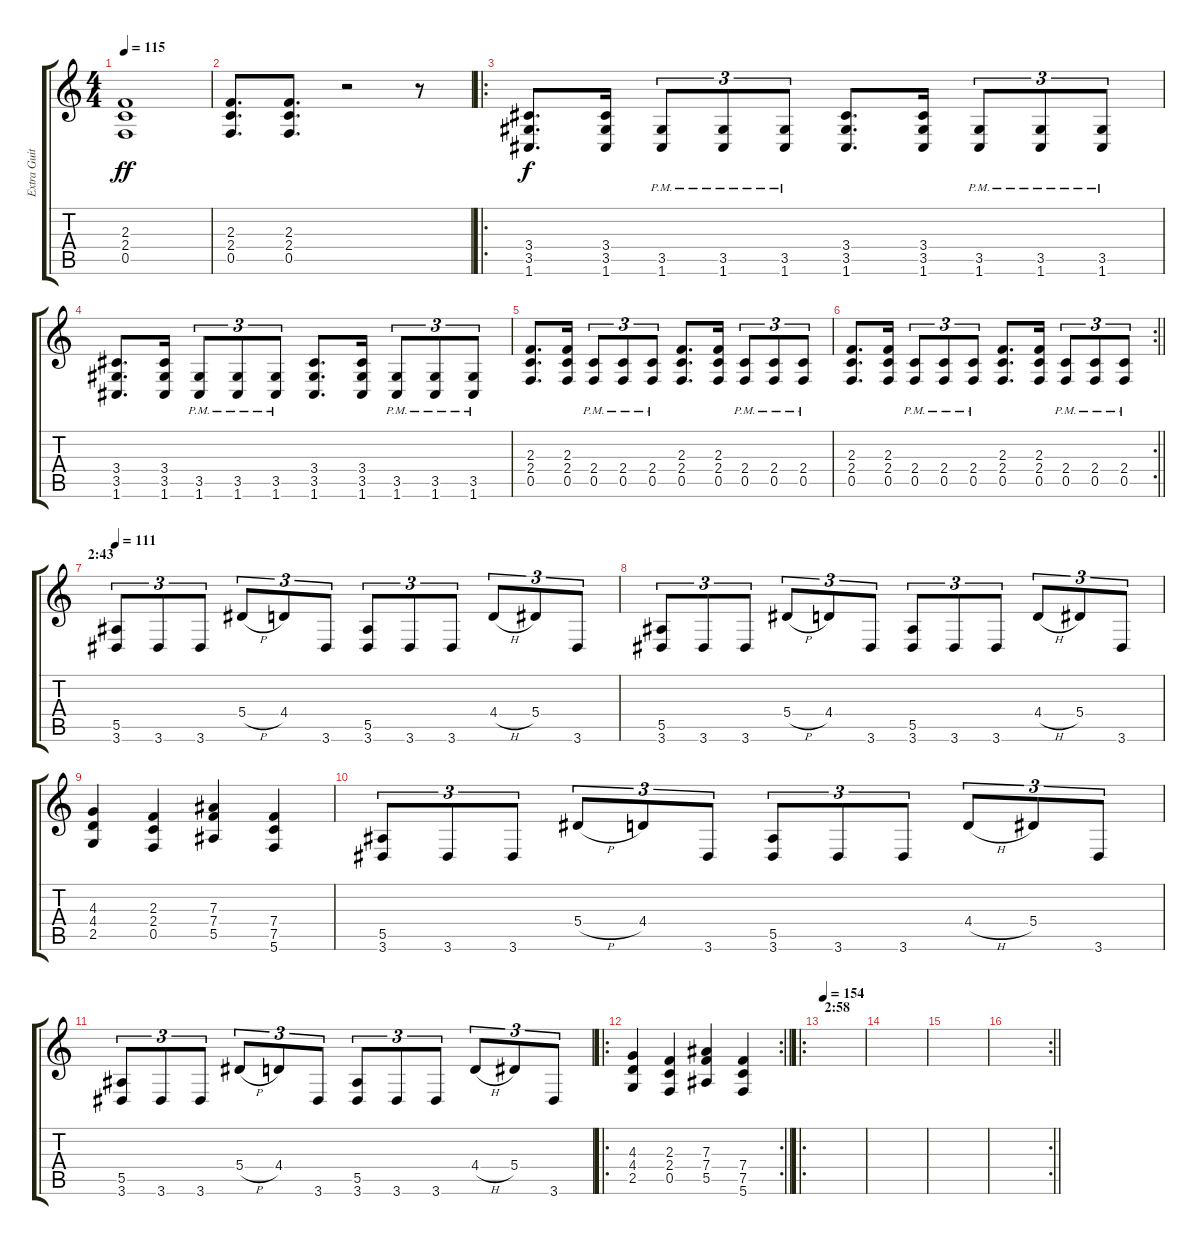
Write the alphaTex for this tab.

\track ("Extra Guitar" "Extra Guit") {instrument distortionguitar}
\staff {score tabs}
\tuning (C4 G3 Eb3 Bb2 F2 C2) {hide}
\ts (4 4)
\tempo 115
\clef g2
\ks c
(2.3 2.4 0.5).1{dy ff} |
(2.3 2.4 0.5).8{d} (2.3 2.4 0.5).8{d} r.2 r.8 |
\ro
(3.4 3.5 1.6).8{d dy f} (3.4 3.5 1.6).16 (3.5 1.6{pm}).8{tu (3 2)} (3.5 1.6{pm}).8{tu (3 2)} (3.5 1.6{pm}).8{tu (3 2)} (3.4 3.5 1.6).8{d} (3.4 3.5 1.6).16 (3.5 1.6{pm}).8{tu (3 2)} (3.5 1.6{pm}).8{tu (3 2)} (3.5 1.6{pm}).8{tu (3 2)} |
(3.4 3.5 1.6).8{d} (3.4 3.5 1.6).16 (3.5 1.6{pm}).8{tu (3 2)} (3.5 1.6{pm}).8{tu (3 2)} (3.5 1.6{pm}).8{tu (3 2)} (3.4 3.5 1.6).8{d} (3.4 3.5 1.6).16 (3.5 1.6{pm}).8{tu (3 2)} (3.5 1.6{pm}).8{tu (3 2)} (3.5 1.6{pm}).8{tu (3 2)} |
(2.3 2.4 0.5).8{d} (2.3 2.4 0.5).16 (2.4{pm} 0.5{pm}).8{tu (3 2)} (2.4{pm} 0.5{pm}).8{tu (3 2)} (2.4{pm} 0.5{pm}).8{tu (3 2)} (2.3 2.4 0.5).8{d} (2.3 2.4 0.5).16 (2.4{pm} 0.5{pm}).8{tu (3 2)} (2.4{pm} 0.5{pm}).8{tu (3 2)} (2.4{pm} 0.5{pm}).8{tu (3 2)} |
\rc 2
\barLineRight lightlight
(2.3 2.4 0.5).8{d} (2.3 2.4 0.5).16 (2.4{pm} 0.5{pm}).8{tu (3 2)} (2.4{pm} 0.5{pm}).8{tu (3 2)} (2.4{pm} 0.5{pm}).8{tu (3 2)} (2.3 2.4 0.5).8{d} (2.3 2.4 0.5).16 (2.4{pm} 0.5{pm}).8{tu (3 2)} (2.4{pm} 0.5{pm}).8{tu (3 2)} (2.4{pm} 0.5{pm}).8{tu (3 2)} |
\section ("" "2:43")
\tempo 111
(5.5 3.6).8{tu (3 2)} 3.6.8{tu (3 2)} 3.6.8{tu (3 2)} 5.4{h}.8{tu (3 2)} 4.4.8{tu (3 2)} 3.6.8{tu (3 2)} (5.5 3.6).8{tu (3 2)} 3.6.8{tu (3 2)} 3.6.8{tu (3 2)} 4.4{h}.8{tu (3 2)} 5.4.8{tu (3 2)} 3.6.8{tu (3 2)} |
(5.5 3.6).8{tu (3 2)} 3.6.8{tu (3 2)} 3.6.8{tu (3 2)} 5.4{h}.8{tu (3 2)} 4.4.8{tu (3 2)} 3.6.8{tu (3 2)} (5.5 3.6).8{tu (3 2)} 3.6.8{tu (3 2)} 3.6.8{tu (3 2)} 4.4{h}.8{tu (3 2)} 5.4.8{tu (3 2)} 3.6.8{tu (3 2)} |
(4.3 4.4 2.5).4 (2.3 2.4 0.5).4 (7.3 7.4 5.5).4 (7.4 7.5 5.6).4 |
(5.5 3.6).8{tu (3 2)} 3.6.8{tu (3 2)} 3.6.8{tu (3 2)} 5.4{h}.8{tu (3 2)} 4.4.8{tu (3 2)} 3.6.8{tu (3 2)} (5.5 3.6).8{tu (3 2)} 3.6.8{tu (3 2)} 3.6.8{tu (3 2)} 4.4{h}.8{tu (3 2)} 5.4.8{tu (3 2)} 3.6.8{tu (3 2)} |
(5.5 3.6).8{tu (3 2)} 3.6.8{tu (3 2)} 3.6.8{tu (3 2)} 5.4{h}.8{tu (3 2)} 4.4.8{tu (3 2)} 3.6.8{tu (3 2)} (5.5 3.6).8{tu (3 2)} 3.6.8{tu (3 2)} 3.6.8{tu (3 2)} 4.4{h}.8{tu (3 2)} 5.4.8{tu (3 2)} 3.6.8{tu (3 2)} |
\ro
\rc 2
\barLineRight lightlight
(4.3 4.4 2.5).4 (2.3 2.4 0.5).4 (7.3 7.4 5.5).4 (7.4 7.5 5.6).4 |
\ro
\section ("" "2:58")
\tempo 154
|
|
|
\rc 2
\barLineRight lightlight
